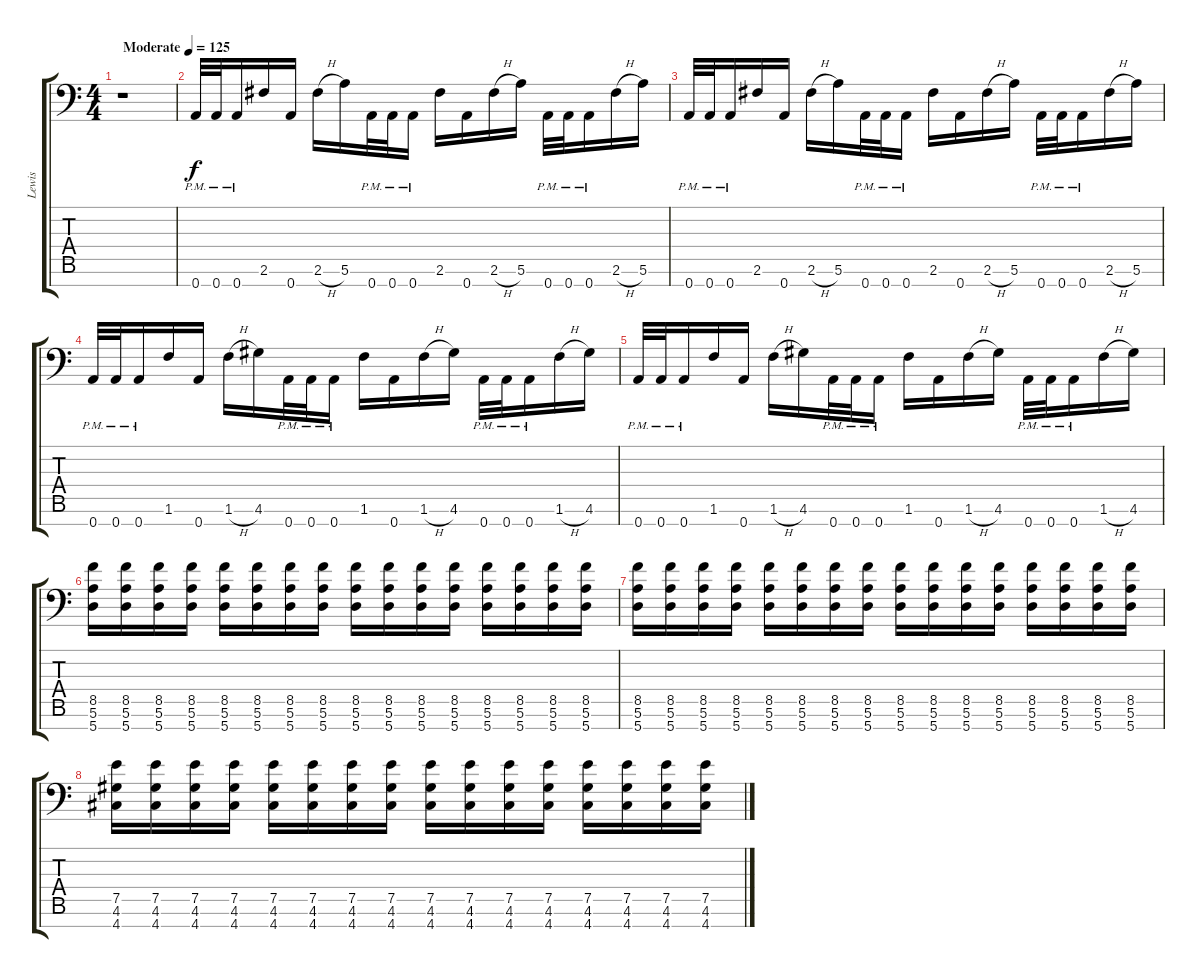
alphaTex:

\track ("Lewis" "Lewis") {instrument distortionguitar}
\staff {score tabs}
\tuning (E4 B3 G3 D3 A2 E2 A1) {hide}
\ts (4 4)
\tempo (125 "Moderate")
\clef f4
\ks c
r.1{dy f instrument distortionguitar} |
0.7{pm}.32 0.7{pm}.32 0.7{pm}.16 2.6.16 0.7.16 2.6{h}.16 5.6.16 0.7{pm}.32 0.7{pm}.32 0.7{pm}.16 2.6.16 0.7.16 2.6{h}.16 5.6.16 0.7{pm}.32 0.7{pm}.32 0.7{pm}.16 2.6{h}.16 5.6.16 |
0.7{pm}.32 0.7{pm}.32 0.7{pm}.16 2.6.16 0.7.16 2.6{h}.16 5.6.16 0.7{pm}.32 0.7{pm}.32 0.7{pm}.16 2.6.16 0.7.16 2.6{h}.16 5.6.16 0.7{pm}.32 0.7{pm}.32 0.7{pm}.16 2.6{h}.16 5.6.16 |
0.7{pm}.32 0.7{pm}.32 0.7{pm}.16 1.6.16 0.7.16 1.6{h}.16 4.6.16 0.7{pm}.32 0.7{pm}.32 0.7{pm}.16 1.6.16 0.7.16 1.6{h}.16 4.6.16 0.7{pm}.32 0.7{pm}.32 0.7{pm}.16 1.6{h}.16 4.6.16 |
0.7{pm}.32 0.7{pm}.32 0.7{pm}.16 1.6.16 0.7.16 1.6{h}.16 4.6.16 0.7{pm}.32 0.7{pm}.32 0.7{pm}.16 1.6.16 0.7.16 1.6{h}.16 4.6.16 0.7{pm}.32 0.7{pm}.32 0.7{pm}.16 1.6{h}.16 4.6.16 |
(8.5 5.6 5.7).16 (8.5 5.6 5.7).16 (8.5 5.6 5.7).16 (8.5 5.6 5.7).16 (8.5 5.6 5.7).16 (8.5 5.6 5.7).16 (8.5 5.6 5.7).16 (8.5 5.6 5.7).16 (8.5 5.6 5.7).16 (8.5 5.6 5.7).16 (8.5 5.6 5.7).16 (8.5 5.6 5.7).16 (8.5 5.6 5.7).16 (8.5 5.6 5.7).16 (8.5 5.6 5.7).16 (8.5 5.6 5.7).16 |
(8.5 5.6 5.7).16 (8.5 5.6 5.7).16 (8.5 5.6 5.7).16 (8.5 5.6 5.7).16 (8.5 5.6 5.7).16 (8.5 5.6 5.7).16 (8.5 5.6 5.7).16 (8.5 5.6 5.7).16 (8.5 5.6 5.7).16 (8.5 5.6 5.7).16 (8.5 5.6 5.7).16 (8.5 5.6 5.7).16 (8.5 5.6 5.7).16 (8.5 5.6 5.7).16 (8.5 5.6 5.7).16 (8.5 5.6 5.7).16 |
(7.5 4.6 4.7).16 (7.5 4.6 4.7).16 (7.5 4.6 4.7).16 (7.5 4.6 4.7).16 (7.5 4.6 4.7).16 (7.5 4.6 4.7).16 (7.5 4.6 4.7).16 (7.5 4.6 4.7).16 (7.5 4.6 4.7).16 (7.5 4.6 4.7).16 (7.5 4.6 4.7).16 (7.5 4.6 4.7).16 (7.5 4.6 4.7).16 (7.5 4.6 4.7).16 (7.5 4.6 4.7).16 (7.5 4.6 4.7).16
